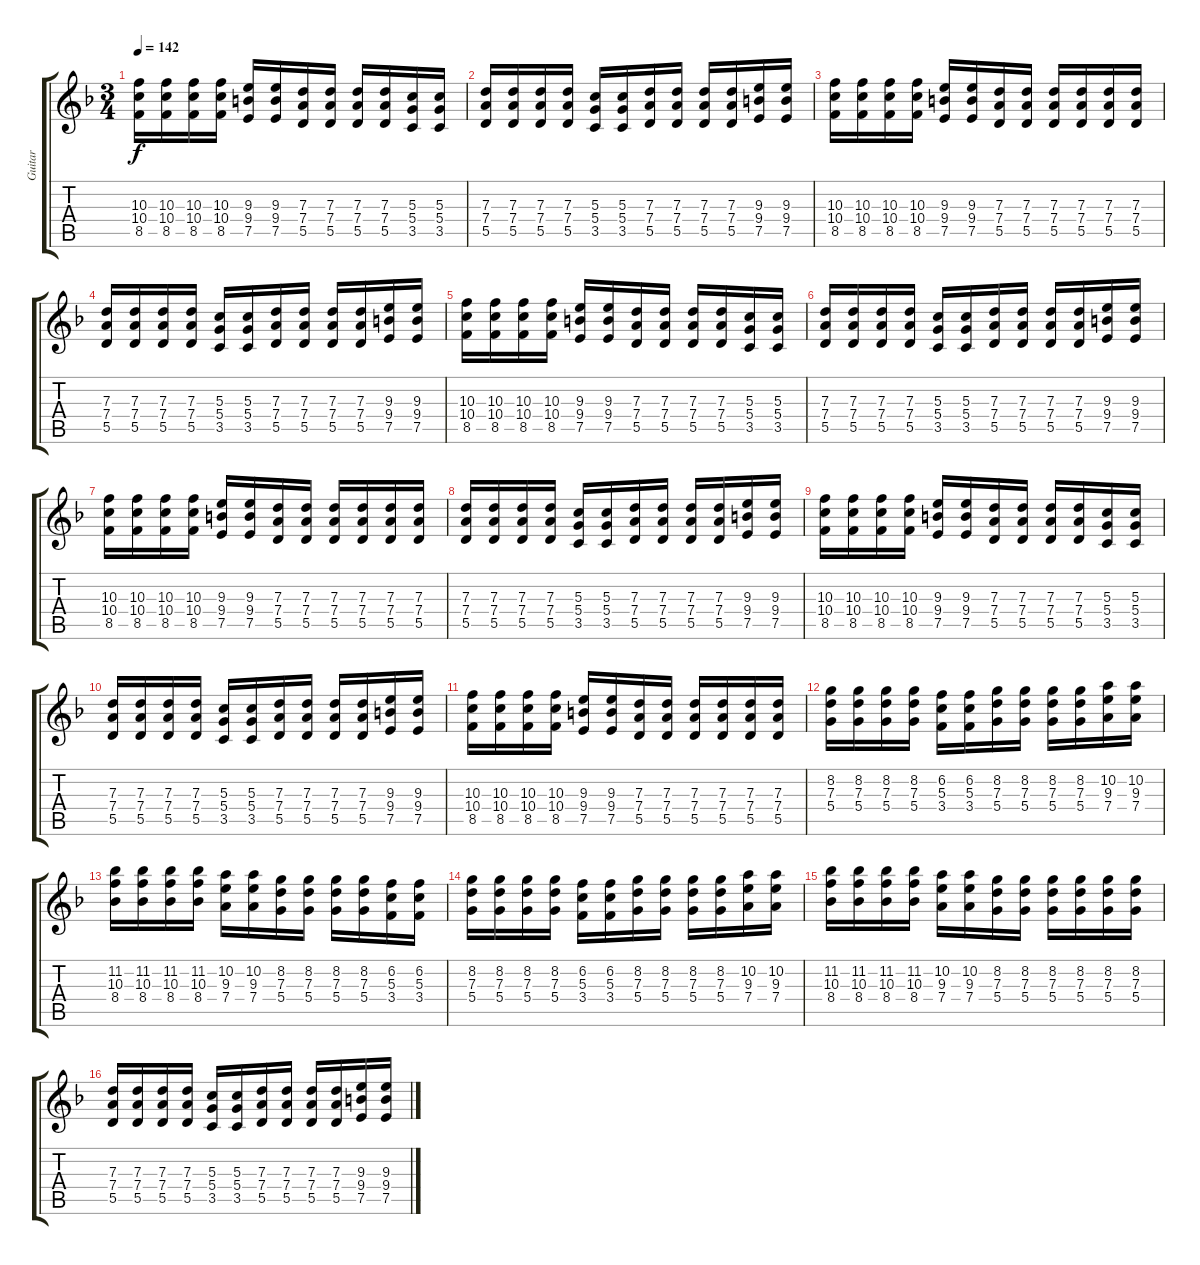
\track ("Guitar" "Guitar") {instrument distortionguitar}
\staff {score tabs}
\tuning (E4 B3 G3 D3 A2 E2) {hide}
\ts (3 4)
\tempo 142
\clef g2
\ks dminor
(10.3 10.4 8.5).16{dy f} (10.3 10.4 8.5).16 (10.3 10.4 8.5).16 (10.3 10.4 8.5).16 (9.3 9.4 7.5).16 (9.3 9.4 7.5).16 (7.3 7.4 5.5).16 (7.3 7.4 5.5).16 (7.3 7.4 5.5).16 (7.3 7.4 5.5).16 (5.3 5.4 3.5).16 (5.3 5.4 3.5).16 |
(7.3 7.4 5.5).16 (7.3 7.4 5.5).16 (7.3 7.4 5.5).16 (7.3 7.4 5.5).16 (5.3 5.4 3.5).16 (5.3 5.4 3.5).16 (7.3 7.4 5.5).16 (7.3 7.4 5.5).16 (7.3 7.4 5.5).16 (7.3 7.4 5.5).16 (9.3 9.4 7.5).16 (9.3 9.4 7.5).16 |
(10.3 10.4 8.5).16 (10.3 10.4 8.5).16 (10.3 10.4 8.5).16 (10.3 10.4 8.5).16 (9.3 9.4 7.5).16 (9.3 9.4 7.5).16 (7.3 7.4 5.5).16 (7.3 7.4 5.5).16 (7.3 7.4 5.5).16 (7.3 7.4 5.5).16 (7.3 7.4 5.5).16 (7.3 7.4 5.5).16 |
(7.3 7.4 5.5).16 (7.3 7.4 5.5).16 (7.3 7.4 5.5).16 (7.3 7.4 5.5).16 (5.3 5.4 3.5).16 (5.3 5.4 3.5).16 (7.3 7.4 5.5).16 (7.3 7.4 5.5).16 (7.3 7.4 5.5).16 (7.3 7.4 5.5).16 (9.3 9.4 7.5).16 (9.3 9.4 7.5).16 |
(10.3 10.4 8.5).16 (10.3 10.4 8.5).16 (10.3 10.4 8.5).16 (10.3 10.4 8.5).16 (9.3 9.4 7.5).16 (9.3 9.4 7.5).16 (7.3 7.4 5.5).16 (7.3 7.4 5.5).16 (7.3 7.4 5.5).16 (7.3 7.4 5.5).16 (5.3 5.4 3.5).16 (5.3 5.4 3.5).16 |
(7.3 7.4 5.5).16 (7.3 7.4 5.5).16 (7.3 7.4 5.5).16 (7.3 7.4 5.5).16 (5.3 5.4 3.5).16 (5.3 5.4 3.5).16 (7.3 7.4 5.5).16 (7.3 7.4 5.5).16 (7.3 7.4 5.5).16 (7.3 7.4 5.5).16 (9.3 9.4 7.5).16 (9.3 9.4 7.5).16 |
(10.3 10.4 8.5).16 (10.3 10.4 8.5).16 (10.3 10.4 8.5).16 (10.3 10.4 8.5).16 (9.3 9.4 7.5).16 (9.3 9.4 7.5).16 (7.3 7.4 5.5).16 (7.3 7.4 5.5).16 (7.3 7.4 5.5).16 (7.3 7.4 5.5).16 (7.3 7.4 5.5).16 (7.3 7.4 5.5).16 |
(7.3 7.4 5.5).16 (7.3 7.4 5.5).16 (7.3 7.4 5.5).16 (7.3 7.4 5.5).16 (5.3 5.4 3.5).16 (5.3 5.4 3.5).16 (7.3 7.4 5.5).16 (7.3 7.4 5.5).16 (7.3 7.4 5.5).16 (7.3 7.4 5.5).16 (9.3 9.4 7.5).16 (9.3 9.4 7.5).16 |
(10.3 10.4 8.5).16 (10.3 10.4 8.5).16 (10.3 10.4 8.5).16 (10.3 10.4 8.5).16 (9.3 9.4 7.5).16 (9.3 9.4 7.5).16 (7.3 7.4 5.5).16 (7.3 7.4 5.5).16 (7.3 7.4 5.5).16 (7.3 7.4 5.5).16 (5.3 5.4 3.5).16 (5.3 5.4 3.5).16 |
(7.3 7.4 5.5).16 (7.3 7.4 5.5).16 (7.3 7.4 5.5).16 (7.3 7.4 5.5).16 (5.3 5.4 3.5).16 (5.3 5.4 3.5).16 (7.3 7.4 5.5).16 (7.3 7.4 5.5).16 (7.3 7.4 5.5).16 (7.3 7.4 5.5).16 (9.3 9.4 7.5).16 (9.3 9.4 7.5).16 |
(10.3 10.4 8.5).16 (10.3 10.4 8.5).16 (10.3 10.4 8.5).16 (10.3 10.4 8.5).16 (9.3 9.4 7.5).16 (9.3 9.4 7.5).16 (7.3 7.4 5.5).16 (7.3 7.4 5.5).16 (7.3 7.4 5.5).16 (7.3 7.4 5.5).16 (7.3 7.4 5.5).16 (7.3 7.4 5.5).16 |
(8.2 7.3 5.4).16 (8.2 7.3 5.4).16 (8.2 7.3 5.4).16 (8.2 7.3 5.4).16 (6.2 5.3 3.4).16 (6.2 5.3 3.4).16 (8.2 7.3 5.4).16 (8.2 7.3 5.4).16 (8.2 7.3 5.4).16 (8.2 7.3 5.4).16 (10.2 9.3 7.4).16 (10.2 9.3 7.4).16 |
(11.2 10.3 8.4).16 (11.2 10.3 8.4).16 (11.2 10.3 8.4).16 (11.2 10.3 8.4).16 (10.2 9.3 7.4).16 (10.2 9.3 7.4).16 (8.2 7.3 5.4).16 (8.2 7.3 5.4).16 (8.2 7.3 5.4).16 (8.2 7.3 5.4).16 (6.2 5.3 3.4).16 (6.2 5.3 3.4).16 |
(8.2 7.3 5.4).16 (8.2 7.3 5.4).16 (8.2 7.3 5.4).16 (8.2 7.3 5.4).16 (6.2 5.3 3.4).16 (6.2 5.3 3.4).16 (8.2 7.3 5.4).16 (8.2 7.3 5.4).16 (8.2 7.3 5.4).16 (8.2 7.3 5.4).16 (10.2 9.3 7.4).16 (10.2 9.3 7.4).16 |
(11.2 10.3 8.4).16 (11.2 10.3 8.4).16 (11.2 10.3 8.4).16 (11.2 10.3 8.4).16 (10.2 9.3 7.4).16 (10.2 9.3 7.4).16 (8.2 7.3 5.4).16 (8.2 7.3 5.4).16 (8.2 7.3 5.4).16 (8.2 7.3 5.4).16 (8.2 7.3 5.4).16 (8.2 7.3 5.4).16 |
(7.3 7.4 5.5).16 (7.3 7.4 5.5).16 (7.3 7.4 5.5).16 (7.3 7.4 5.5).16 (5.3 5.4 3.5).16 (5.3 5.4 3.5).16 (7.3 7.4 5.5).16 (7.3 7.4 5.5).16 (7.3 7.4 5.5).16 (7.3 7.4 5.5).16 (9.3 9.4 7.5).16 (9.3 9.4 7.5).16
